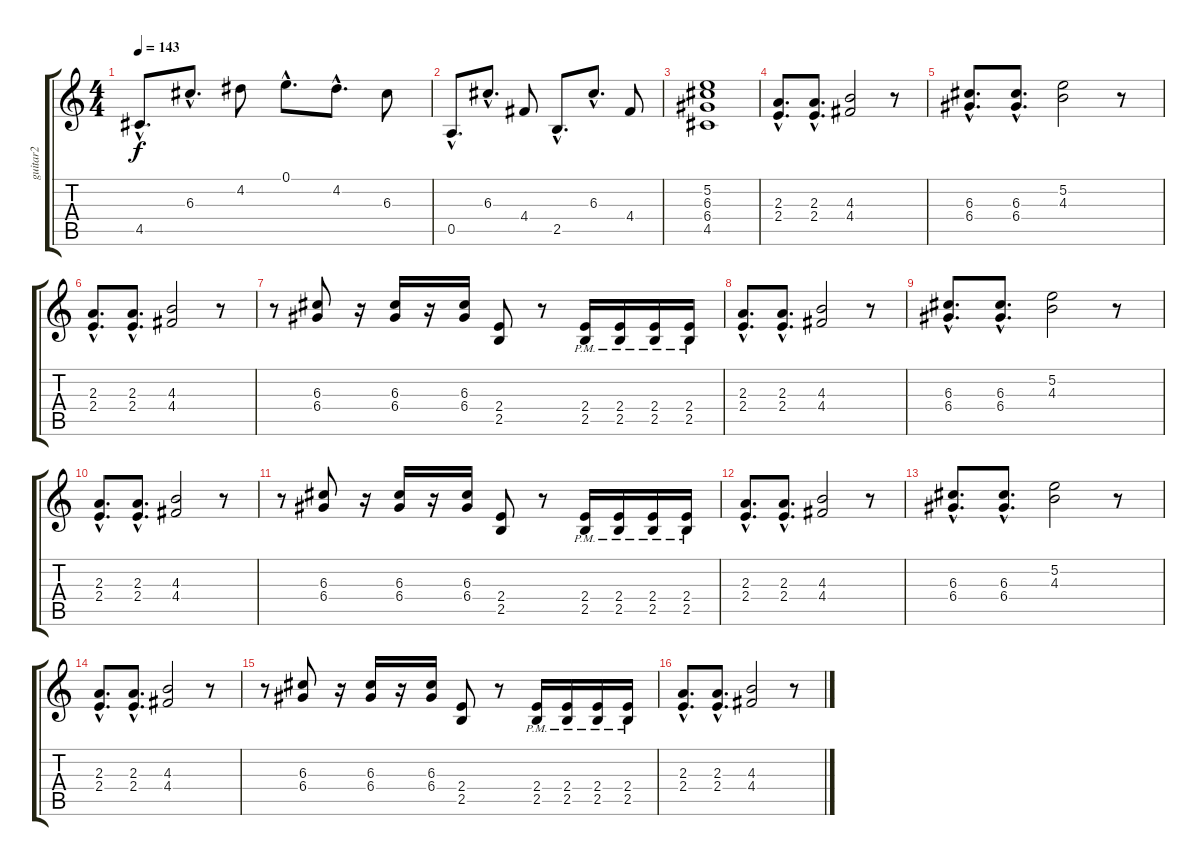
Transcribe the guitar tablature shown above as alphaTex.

\track ("guitar2" "guitar2") {instrument distortionguitar}
\staff {score tabs}
\tuning (E4 B3 G3 D3 A2 E2) {hide}
\ts (4 4)
\tempo 143
\clef g2
\ks c
4.5{hac}.8{d dy f} 6.3{hac}.8{d} 4.2.8 0.1{hac}.8{d} 4.2{hac}.8{d} 6.3.8 |
0.5{hac}.8{d} 6.3{hac}.8{d} 4.4.8 2.5{hac}.8{d} 6.3{hac}.8{d} 4.4.8 |
(5.2 6.3 6.4 4.5).1 |
(2.3{hac} 2.4{hac}).8{d} (2.3{hac} 2.4{hac}).8{d} (4.3 4.4).2 r.8 |
(6.3{hac} 6.4{hac}).8{d} (6.3{hac} 6.4{hac}).8{d} (5.2 4.3).2 r.8 |
(2.3{hac} 2.4{hac}).8{d} (2.3{hac} 2.4{hac}).8{d} (4.3 4.4).2 r.8 |
r.8 (6.3 6.4).8 r.16 (6.3 6.4).16 r.16 (6.3 6.4).16 (2.4 2.5).8 r.8 (2.4{pm} 2.5).16 (2.4{pm} 2.5).16 (2.4{pm} 2.5).16 (2.4{pm} 2.5).16 |
(2.3{hac} 2.4{hac}).8{d} (2.3{hac} 2.4{hac}).8{d} (4.3 4.4).2 r.8 |
(6.3{hac} 6.4{hac}).8{d} (6.3{hac} 6.4{hac}).8{d} (5.2 4.3).2 r.8 |
(2.3{hac} 2.4{hac}).8{d} (2.3{hac} 2.4{hac}).8{d} (4.3 4.4).2 r.8 |
r.8 (6.3 6.4).8 r.16 (6.3 6.4).16 r.16 (6.3 6.4).16 (2.4 2.5).8 r.8 (2.4{pm} 2.5).16 (2.4{pm} 2.5).16 (2.4{pm} 2.5).16 (2.4{pm} 2.5).16 |
(2.3{hac} 2.4{hac}).8{d} (2.3{hac} 2.4{hac}).8{d} (4.3 4.4).2 r.8 |
(6.3{hac} 6.4{hac}).8{d} (6.3{hac} 6.4{hac}).8{d} (5.2 4.3).2 r.8 |
(2.3{hac} 2.4{hac}).8{d} (2.3{hac} 2.4{hac}).8{d} (4.3 4.4).2 r.8 |
r.8 (6.3 6.4).8 r.16 (6.3 6.4).16 r.16 (6.3 6.4).16 (2.4 2.5).8 r.8 (2.4{pm} 2.5).16 (2.4{pm} 2.5).16 (2.4{pm} 2.5).16 (2.4{pm} 2.5).16 |
(2.3{hac} 2.4{hac}).8{d} (2.3{hac} 2.4{hac}).8{d} (4.3 4.4).2 r.8
